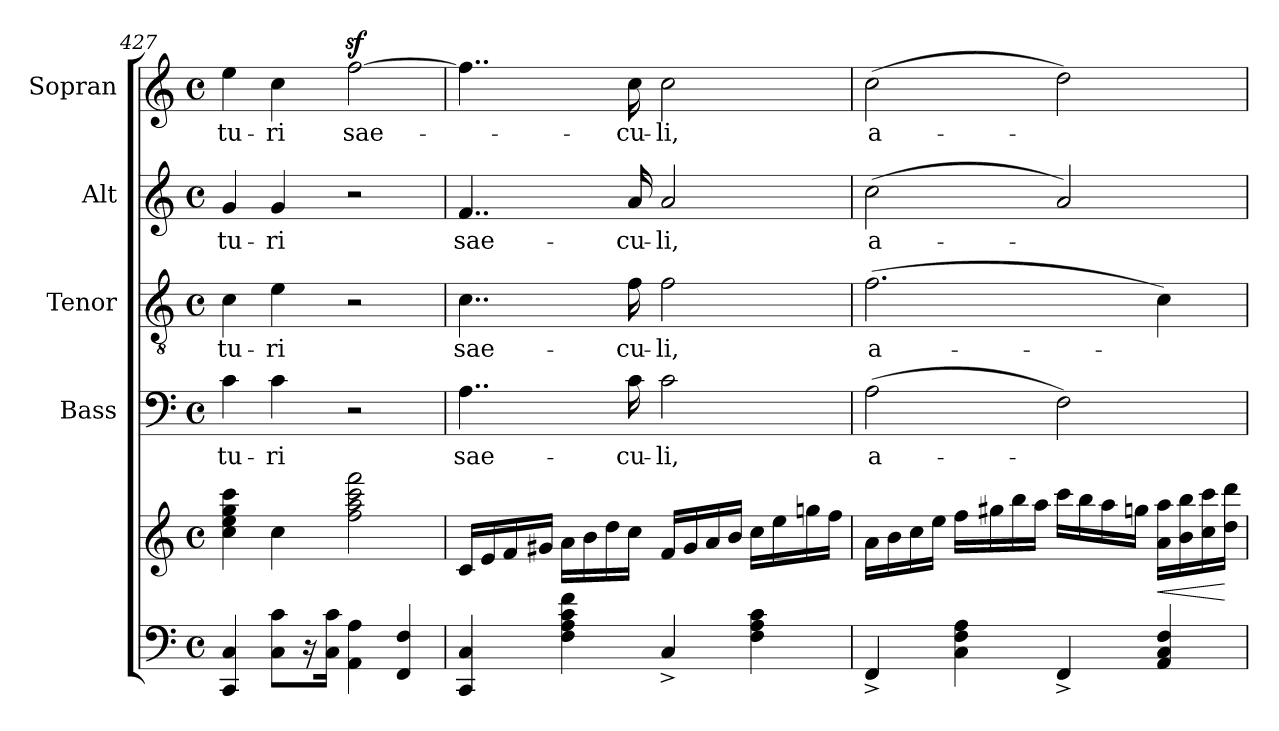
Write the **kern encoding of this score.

**kern	**kern	**dynam	**kern	**text	**kern	**text	**kern	**text	**kern	**text
*part5	*part5	*part5	*part4	*part4	*part3	*part3	*part2	*part2	*part1	*part1
*staff6	*staff5	*staff5/6	*staff4	*staff4	*staff3	*staff3	*staff2	*staff2	*staff1	*staff1
*	*	*	*I"Bass	*	*I"Tenor	*	*I"Alt	*	*I"Sopran	*
*	*	*	*I'B.	*	*I'T.	*	*I'A.	*	*I'S.	*
*clefF4	*clefG2	*	*clefF4	*	*clefGv2	*	*clefG2	*	*clefG2	*
*k[]	*k[]	*	*k[]	*	*k[]	*	*k[]	*	*k[]	*
*C:	*C:	*	*C:	*	*C:	*	*C:	*	*C:	*
*M4/4	*M4/4	*	*M4/4	*	*M4/4	*	*M4/4	*	*M4/4	*
*met(c)	*met(c)	*	*met(c)	*	*met(c)	*	*met(c)	*	*met(c)	*
=427	=427	=427	=427	=427	=427	=427	=427	=427	=427	=427
!	!	!	!	!LO:LY:b	!	!LO:LY:b	!	!LO:LY:b	!	!LO:LY:b
4CC/ 4C/	4cc\ 4ee\ 4gg\ 4ccc\	.	4c\	-tu-	4c\	-tu-	4g/	-tu-	4ee\	-tu-
!	!	!	!	!LO:LY:b	!	!LO:LY:b	!	!LO:LY:b	!	!LO:LY:b
8C\ 8c\L	4cc\	.	4c\	-ri	4e\	-ri	4g/	-ri	4cc\	-ri
16r	.	.	.	.	.	.	.	.	.	.
16C\ 16c\Jk	.	.	.	.	.	.	.	.	.	.
!	!	!	!	!	!	!	!	!	!	!LO:LY:b
4AA\ 4A\	2ff\ 2aa\ 2ccc\ 2fff\	.	2r	.	2r	.	2r	.	[2ffz>\	sae-
4FF/ 4F/	.	.	.	.	.	.	.	.	.	.
=428	=428	=428	=428	=428	=428	=428	=428	=428	=428	=428
!	!	!	!	!LO:LY:b	!	!LO:LY:b	!	!LO:LY:b	!	!
4CC/ 4C/	16c/LL	.	4..A\	sae-	4..c\	sae-	4..f/	sae-	4..ff\]	.
.	16e/	.	.	.	.	.	.	.	.	.
.	16f/	.	.	.	.	.	.	.	.	.
.	16g#X/JJ	.	.	.	.	.	.	.	.	.
4F\ 4A\ 4c\ 4f\	16a\LL	.	.	.	.	.	.	.	.	.
.	16b\	.	.	.	.	.	.	.	.	.
.	16dd\	.	.	.	.	.	.	.	.	.
!	!	!	!	!LO:LY:b	!	!LO:LY:b	!	!LO:LY:b	!	!LO:LY:b
.	16cc\JJ	.	16c\	-cu-	16f\	-cu-	16a/	-cu-	16cc\	-cu-
!	!	!	!	!LO:LY:b	!	!LO:LY:b	!	!LO:LY:b	!	!LO:LY:b
4C^</	16f/LL	.	2c\	-li,	2f\	-li,	2a/	-li,	2cc\	-li,
.	16g#/	.	.	.	.	.	.	.	.	.
.	16a/	.	.	.	.	.	.	.	.	.
.	16b/JJ	.	.	.	.	.	.	.	.	.
4F\ 4A\ 4c\	16cc\LL	.	.	.	.	.	.	.	.	.
.	16ee\	.	.	.	.	.	.	.	.	.
.	16ggn\	.	.	.	.	.	.	.	.	.
.	16ff\JJ	.	.	.	.	.	.	.	.	.
!!LO:PB:g=z
=429	=429	=429	=429	=429	=429	=429	=429	=429	=429	=429
!	!	!	!	!LO:LY:b	!	!LO:LY:b	!	!LO:LY:b	!	!LO:LY:b
4FF^</	16a\LL	.	(>2A\	a-	(>2.f\	a-	(>2cc\	a-	(>2cc\	a-
.	16b\	.	.	.	.	.	.	.	.	.
.	16cc\	.	.	.	.	.	.	.	.	.
.	16ee\JJ	.	.	.	.	.	.	.	.	.
4C\ 4F\ 4A\	16ff\LL	.	.	.	.	.	.	.	.	.
.	16gg#X\	.	.	.	.	.	.	.	.	.
.	16bb\	.	.	.	.	.	.	.	.	.
.	16aa\JJ	.	.	.	.	.	.	.	.	.
4FF^</	16ccc\LL	.	2F\)	.	.	.	2a/)	.	2dd\)	.
.	16bb\	.	.	.	.	.	.	.	.	.
.	16aa\	.	.	.	.	.	.	.	.	.
.	16ggn\JJ	.	.	.	.	.	.	.	.	.
!	!	!LO:HP:b	!	!	!	!	!	!	!	!
4AA/ 4C/ 4F/	16a\ 16aa\LL	<	.	.	4c\)	.	.	.	.	.
.	16b\ 16bb\	.	.	.	.	.	.	.	.	.
.	16cc\ 16ccc\	.	.	.	.	.	.	.	.	.
.	16dd\ 16ddd\JJ	[	.	.	.	.	.	.	.	.
=	=	=	=	=	=	=	=	=	=	=
*-	*-	*-	*-	*-	*-	*-	*-	*-	*-	*-
